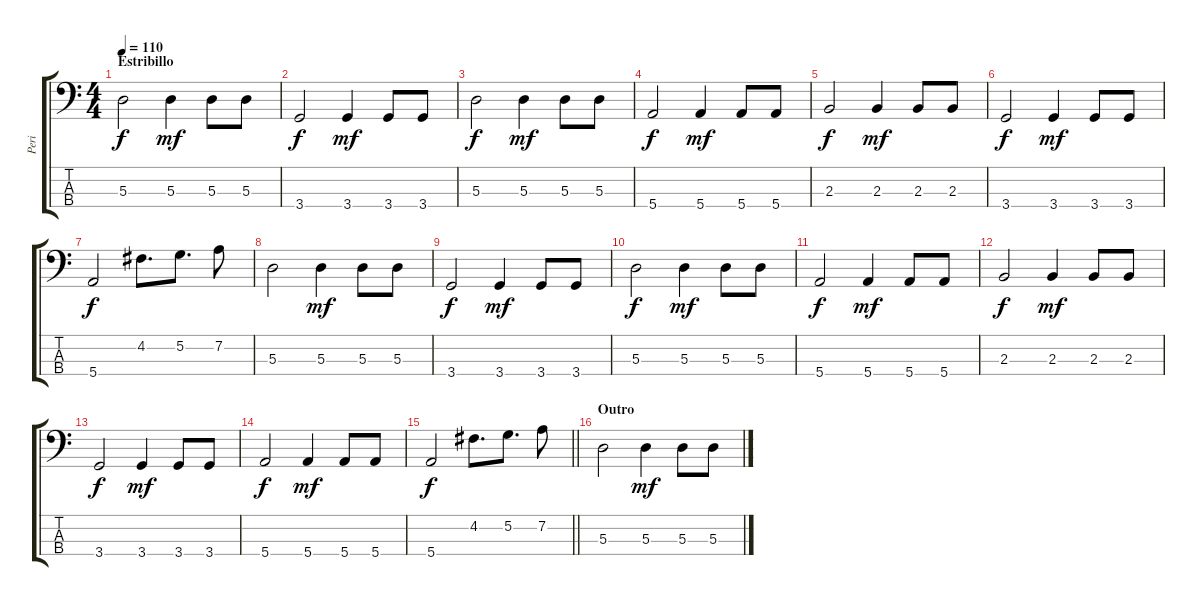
\track ("Peri" "Peri") {instrument electricbassfinger}
\staff {score tabs}
\tuning (G2 D2 A1 E1) {hide}
\ts (4 4)
\section ("" "Estribillo")
\tempo 110
\clef f4
\ks c
5.3.2{dy f} 5.3.4{dy mf} 5.3.8 5.3.8 |
3.4.2{dy f} 3.4.4{dy mf} 3.4.8 3.4.8 |
5.3.2{dy f} 5.3.4{dy mf} 5.3.8 5.3.8 |
5.4.2{dy f} 5.4.4{dy mf} 5.4.8 5.4.8 |
2.3.2{dy f} 2.3.4{dy mf} 2.3.8 2.3.8 |
3.4.2{dy f} 3.4.4{dy mf} 3.4.8 3.4.8 |
5.4.2{dy f} 4.2.8{d} 5.2.8{d} 7.2.8 |
5.3.2 5.3.4{dy mf} 5.3.8 5.3.8 |
3.4.2{dy f} 3.4.4{dy mf} 3.4.8 3.4.8 |
5.3.2{dy f} 5.3.4{dy mf} 5.3.8 5.3.8 |
5.4.2{dy f} 5.4.4{dy mf} 5.4.8 5.4.8 |
2.3.2{dy f} 2.3.4{dy mf} 2.3.8 2.3.8 |
3.4.2{dy f} 3.4.4{dy mf} 3.4.8 3.4.8 |
5.4.2{dy f} 5.4.4{dy mf} 5.4.8 5.4.8 |
\barLineRight lightlight
5.4.2{dy f} 4.2.8{d} 5.2.8{d} 7.2.8 |
\section ("" "Outro")
5.3.2 5.3.4{dy mf} 5.3.8 5.3.8
